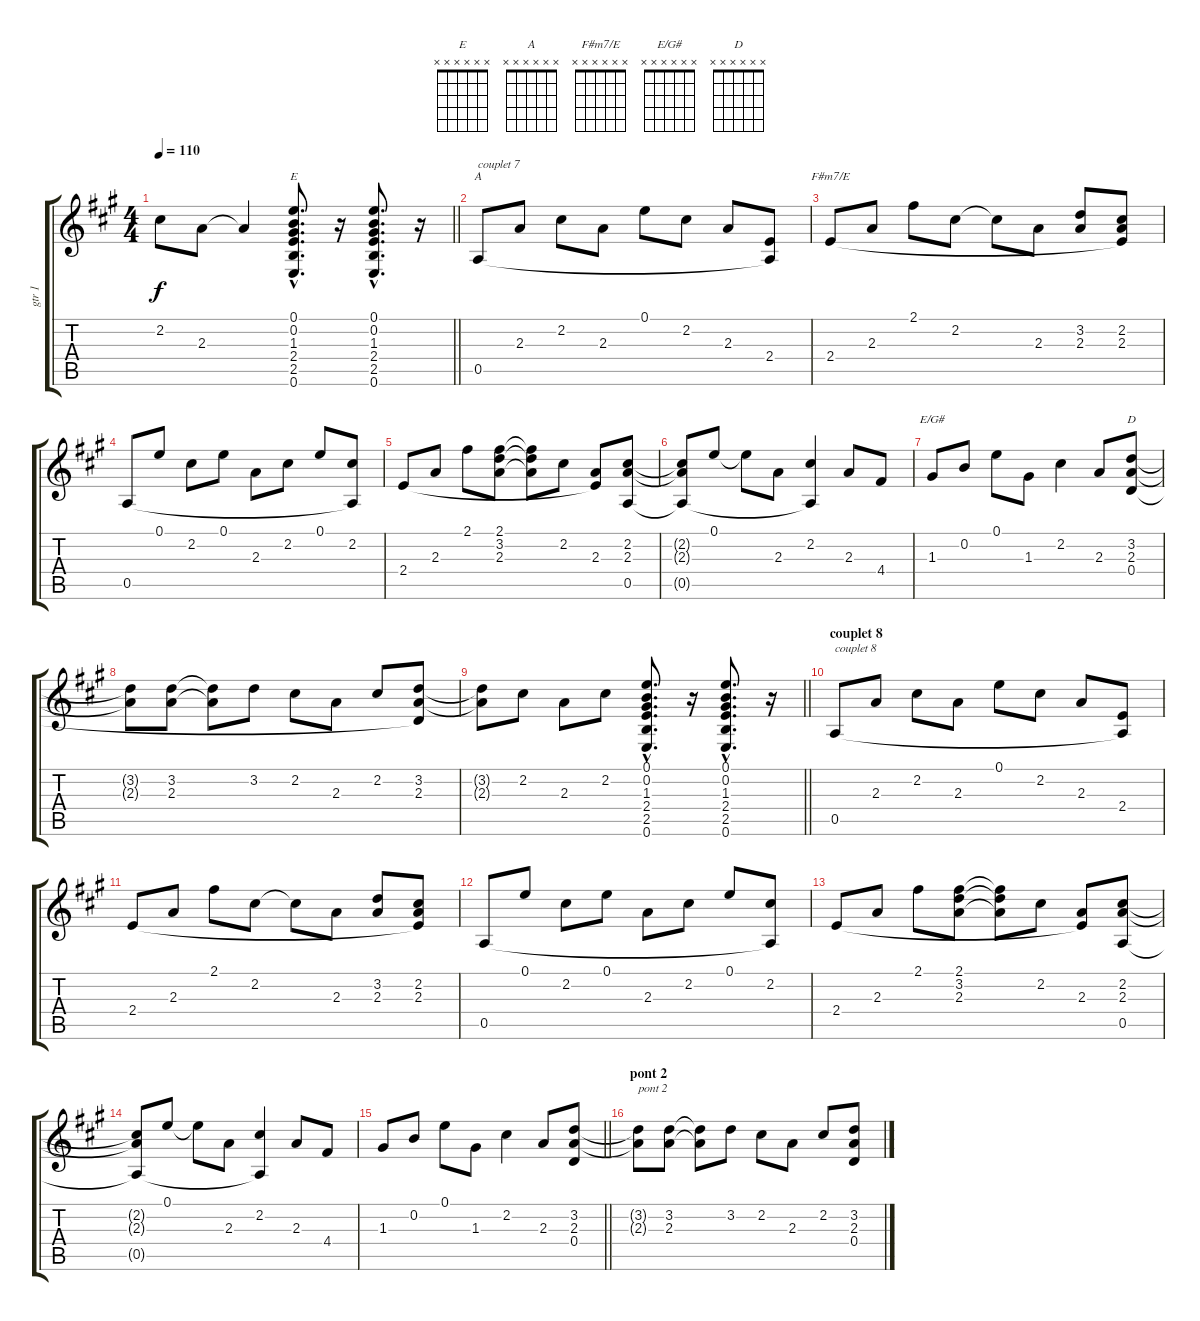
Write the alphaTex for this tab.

\track ("gtr 1" "gtr 1") {instrument electricguitarclean}
\staff {score tabs}
\tuning (E4 B3 G3 D3 A2 E2) {hide}
\chord ("E" x x x x x x)
\chord ("A" x x x x x x)
\chord ("F#m7/E" x x x x x x)
\chord ("E/G#" x x x x x x)
\chord ("D" x x x x x x)
\ts (4 4)
\tempo 110
\clef g2
\barLineRight lightlight
\ks a
2.2.8{dy f} 2.3.8 2.3{t}.4 (0.1{hac} 0.2{hac} 1.3{hac} 2.4{hac} 2.5{hac} 0.6{hac}).8{d ch "E"} r.16 (0.1{hac} 0.2{hac} 1.3{hac} 2.4{hac} 2.5{hac} 0.6{hac}).8{d} r.16 |
0.5.8{ch "A" txt "couplet 7"} 2.3.8 2.2.8 2.3.8 0.1.8 2.2.8 2.3.8 (2.4 0.5{t}).8 |
2.4.8{ch "F#m7/E"} 2.3.8 2.1.8 2.2.8 2.2{t}.8 2.3.8 (3.2 2.3).8 (2.2 2.3 2.4{t}).8 |
0.5.8 0.1.8 2.2.8 0.1.8 2.3.8 2.2.8 0.1.8 (2.2 0.5{t}).8 |
2.4.8 2.3.8 2.1.8 (2.1 3.2 2.3).8 (2.1{t} 3.2{t} 2.3{t}).8 2.2.8 (2.3 2.4{t}).8 (2.2 2.3 0.5).8 |
(2.2{t} 2.3{t} 0.5{t}).8 0.1.8 0.1{t}.8 2.3.8 (2.2 0.5{t}).4 2.3.8 4.4.8 |
1.3.8{ch "E/G#"} 0.2.8 0.1.8 1.3.8 2.2.4 2.3.8 (3.2 2.3 0.4).8{ch "D"} |
(3.2{t} 2.3{t}).8 (3.2 2.3).8 (3.2{t} 2.3{t}).8 3.2.8 2.2.8 2.3.8 2.2.8 (3.2 2.3 0.4{t}).8 |
\barLineRight lightlight
(3.2{t} 2.3{t}).8 2.2.8 2.3.8 2.2.8 (0.1{hac} 0.2{hac} 1.3{hac} 2.4{hac} 2.5{hac} 0.6{hac}).8{d} r.16 (0.1{hac} 0.2{hac} 1.3{hac} 2.4{hac} 2.5{hac} 0.6{hac}).8{d} r.16 |
\section ("" "couplet 8")
0.5.8{txt "couplet 8"} 2.3.8 2.2.8 2.3.8 0.1.8 2.2.8 2.3.8 (2.4 0.5{t}).8 |
2.4.8 2.3.8 2.1.8 2.2.8 2.2{t}.8 2.3.8 (3.2 2.3).8 (2.2 2.3 2.4{t}).8 |
0.5.8 0.1.8 2.2.8 0.1.8 2.3.8 2.2.8 0.1.8 (2.2 0.5{t}).8 |
2.4.8 2.3.8 2.1.8 (2.1 3.2 2.3).8 (2.1{t} 3.2{t} 2.3{t}).8 2.2.8 (2.3 2.4{t}).8 (2.2 2.3 0.5).8 |
(2.2{t} 2.3{t} 0.5{t}).8 0.1.8 0.1{t}.8 2.3.8 (2.2 0.5{t}).4 2.3.8 4.4.8 |
\barLineRight lightlight
1.3.8 0.2.8 0.1.8 1.3.8 2.2.4 2.3.8 (3.2 2.3 0.4).8 |
\section ("" "pont 2")
(3.2{t} 2.3{t}).8{txt "pont 2"} (3.2 2.3).8 (3.2{t} 2.3{t}).8 3.2.8 2.2.8 2.3.8 2.2.8 (3.2 2.3 0.4).8
